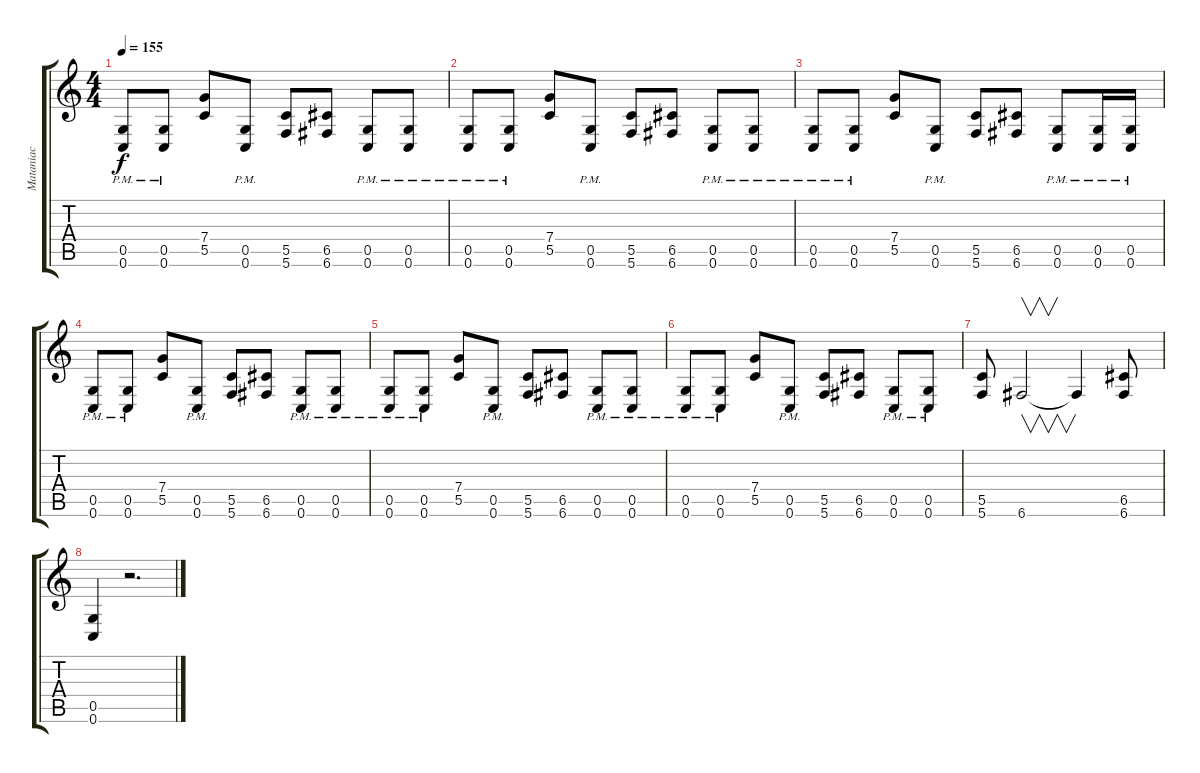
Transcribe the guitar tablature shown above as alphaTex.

\track ("Mataniac" "Mataniac") {instrument distortionguitar}
\staff {score tabs}
\tuning (D4 A3 F3 C3 G2 C2) {hide}
\ts (4 4)
\tempo 155
\clef g2
\ks c
(0.5{pm} 0.6{pm}).8{dy f} (0.5{pm} 0.6{pm}).8 (7.4 5.5).8 (0.5{pm} 0.6{pm}).8 (5.5 5.6).8 (6.5 6.6).8 (0.5{pm} 0.6{pm}).8 (0.5{pm} 0.6{pm}).8 |
(0.5{pm} 0.6{pm}).8 (0.5{pm} 0.6{pm}).8 (7.4 5.5).8 (0.5{pm} 0.6{pm}).8 (5.5 5.6).8 (6.5 6.6).8 (0.5{pm} 0.6{pm}).8 (0.5{pm} 0.6{pm}).8 |
(0.5{pm} 0.6{pm}).8 (0.5{pm} 0.6{pm}).8 (7.4 5.5).8 (0.5{pm} 0.6{pm}).8 (5.5 5.6).8 (6.5 6.6).8 (0.5{pm} 0.6{pm}).8 (0.5{pm} 0.6{pm}).16 (0.5{pm} 0.6{pm}).16 |
(0.5{pm} 0.6{pm}).8 (0.5{pm} 0.6{pm}).8 (7.4 5.5).8 (0.5{pm} 0.6{pm}).8 (5.5 5.6).8 (6.5 6.6).8 (0.5{pm} 0.6{pm}).8 (0.5{pm} 0.6{pm}).8 |
(0.5{pm} 0.6{pm}).8 (0.5{pm} 0.6{pm}).8 (7.4 5.5).8 (0.5{pm} 0.6{pm}).8 (5.5 5.6).8 (6.5 6.6).8 (0.5{pm} 0.6{pm}).8 (0.5{pm} 0.6{pm}).8 |
(0.5{pm} 0.6{pm}).8 (0.5{pm} 0.6{pm}).8 (7.4 5.5).8 (0.5{pm} 0.6{pm}).8 (5.5 5.6).8 (6.5 6.6).8 (0.5{pm} 0.6{pm}).8 (0.5{pm} 0.6{pm}).8 |
(5.5 5.6).8 6.6.2{v} 6.6{t}.4 (6.5 6.6).8 |
(0.5 0.6).4 r.2{d}
